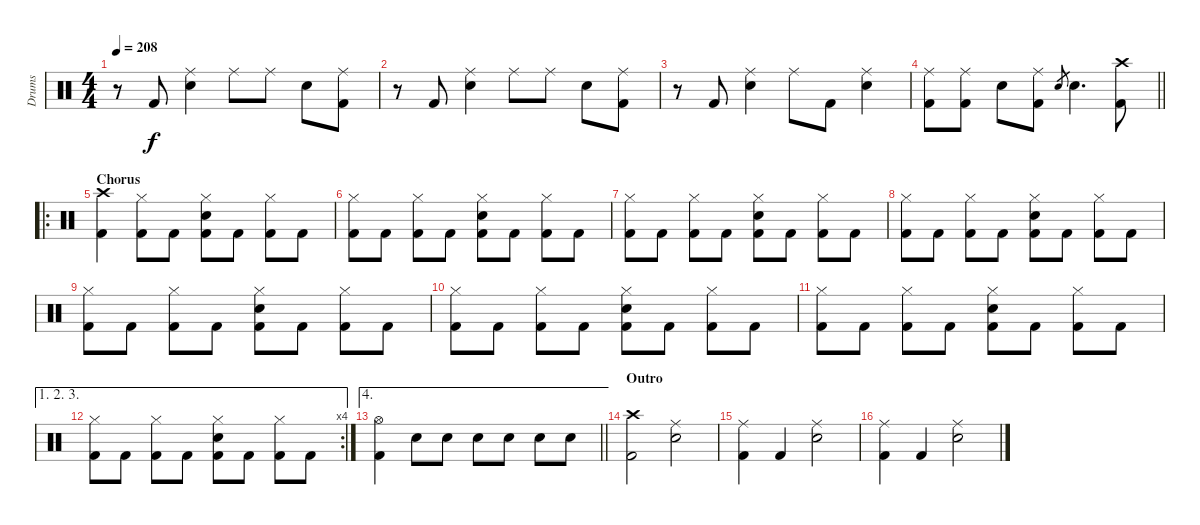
\track ("Drums" "Drums") {instrument percussion}
\staff {score}
\articulation defaults
\ts (4 4)
\tempo 208
\clef neutral
\ks c
r.8{dy f} "Kick (hit) 2".8 ("Ride (middle)" "Electric Snare (hit)").4 "Ride (middle)".8 "Ride (middle)".8 "Electric Snare (hit)".8 ("Ride (middle)" "Kick (hit) 2").8 |
r.8 "Kick (hit) 2".8 ("Ride (middle)" "Electric Snare (hit)").4 "Ride (middle)".8 "Ride (middle)".8 "Electric Snare (hit)".8 ("Ride (middle)" "Kick (hit) 2").8 |
r.8 "Kick (hit) 2".8 ("Ride (middle)" "Electric Snare (hit)").4 "Ride (middle)".8 "Kick (hit) 2".8 ("Ride (middle)" "Electric Snare (hit)").4 |
\barLineRight lightlight
("Ride (middle)" "Kick (hit) 2").8 ("Ride (middle)" "Kick (hit) 2").8 "Electric Snare (hit)".8 ("Ride (middle)" "Kick (hit) 2").8 "Electric Snare (hit)".8{gr} "Electric Snare (hit)".4{d} ("Crash high (hit)" "Kick (hit) 2").8 |
\ro
\section ("" "Chorus")
("Crash high (hit)" "Kick (hit) 2").4 ("Hi-Hat (closed)" "Kick (hit) 2").8 "Kick (hit) 2".8 ("Hi-Hat (closed)" "Electric Snare (hit)" "Kick (hit) 2").8 "Kick (hit) 2".8 ("Hi-Hat (closed)" "Kick (hit) 2").8 "Kick (hit) 2".8 |
("Hi-Hat (closed)" "Kick (hit) 2").8 "Kick (hit) 2".8 ("Hi-Hat (closed)" "Kick (hit) 2").8 "Kick (hit) 2".8 ("Hi-Hat (closed)" "Electric Snare (hit)" "Kick (hit) 2").8 "Kick (hit) 2".8 ("Hi-Hat (closed)" "Kick (hit) 2").8 "Kick (hit) 2".8 |
("Hi-Hat (closed)" "Kick (hit) 2").8 "Kick (hit) 2".8 ("Hi-Hat (closed)" "Kick (hit) 2").8 "Kick (hit) 2".8 ("Hi-Hat (closed)" "Electric Snare (hit)" "Kick (hit) 2").8 "Kick (hit) 2".8 ("Hi-Hat (closed)" "Kick (hit) 2").8 "Kick (hit) 2".8 |
("Hi-Hat (closed)" "Kick (hit) 2").8 "Kick (hit) 2".8 ("Hi-Hat (closed)" "Kick (hit) 2").8 "Kick (hit) 2".8 ("Hi-Hat (closed)" "Electric Snare (hit)" "Kick (hit) 2").8 "Kick (hit) 2".8 ("Hi-Hat (closed)" "Kick (hit) 2").8 "Kick (hit) 2".8 |
("Hi-Hat (closed)" "Kick (hit) 2").8 "Kick (hit) 2".8 ("Hi-Hat (closed)" "Kick (hit) 2").8 "Kick (hit) 2".8 ("Hi-Hat (closed)" "Electric Snare (hit)" "Kick (hit) 2").8 "Kick (hit) 2".8 ("Hi-Hat (closed)" "Kick (hit) 2").8 "Kick (hit) 2".8 |
("Hi-Hat (closed)" "Kick (hit) 2").8 "Kick (hit) 2".8 ("Hi-Hat (closed)" "Kick (hit) 2").8 "Kick (hit) 2".8 ("Hi-Hat (closed)" "Electric Snare (hit)" "Kick (hit) 2").8 "Kick (hit) 2".8 ("Hi-Hat (closed)" "Kick (hit) 2").8 "Kick (hit) 2".8 |
("Hi-Hat (closed)" "Kick (hit) 2").8 "Kick (hit) 2".8 ("Hi-Hat (closed)" "Kick (hit) 2").8 "Kick (hit) 2".8 ("Hi-Hat (closed)" "Electric Snare (hit)" "Kick (hit) 2").8 "Kick (hit) 2".8 ("Hi-Hat (closed)" "Kick (hit) 2").8 "Kick (hit) 2".8 |
\ae (1 2 3)
\rc 4
("Hi-Hat (closed)" "Kick (hit) 2").8 "Kick (hit) 2".8 ("Hi-Hat (closed)" "Kick (hit) 2").8 "Kick (hit) 2".8 ("Hi-Hat (closed)" "Electric Snare (hit)" "Kick (hit) 2").8 "Kick (hit) 2".8 ("Hi-Hat (closed)" "Kick (hit) 2").8 "Kick (hit) 2".8 |
\ae 4
\barLineRight lightlight
("Hi-Hat (open)" "Kick (hit) 2").4 "Electric Snare (hit)".8 "Electric Snare (hit)".8 "Electric Snare (hit)".8 "Electric Snare (hit)".8 "Electric Snare (hit)".8 "Electric Snare (hit)".8 |
\section ("" "Outro")
("Crash high (hit)" "Kick (hit) 2").2 ("Ride (middle)" "Electric Snare (hit)").2 |
("Ride (middle)" "Kick (hit) 2").4 "Kick (hit) 2".4 ("Ride (middle)" "Electric Snare (hit)").2 |
("Ride (middle)" "Kick (hit) 2").4 "Kick (hit) 2".4 ("Ride (middle)" "Electric Snare (hit)").2
